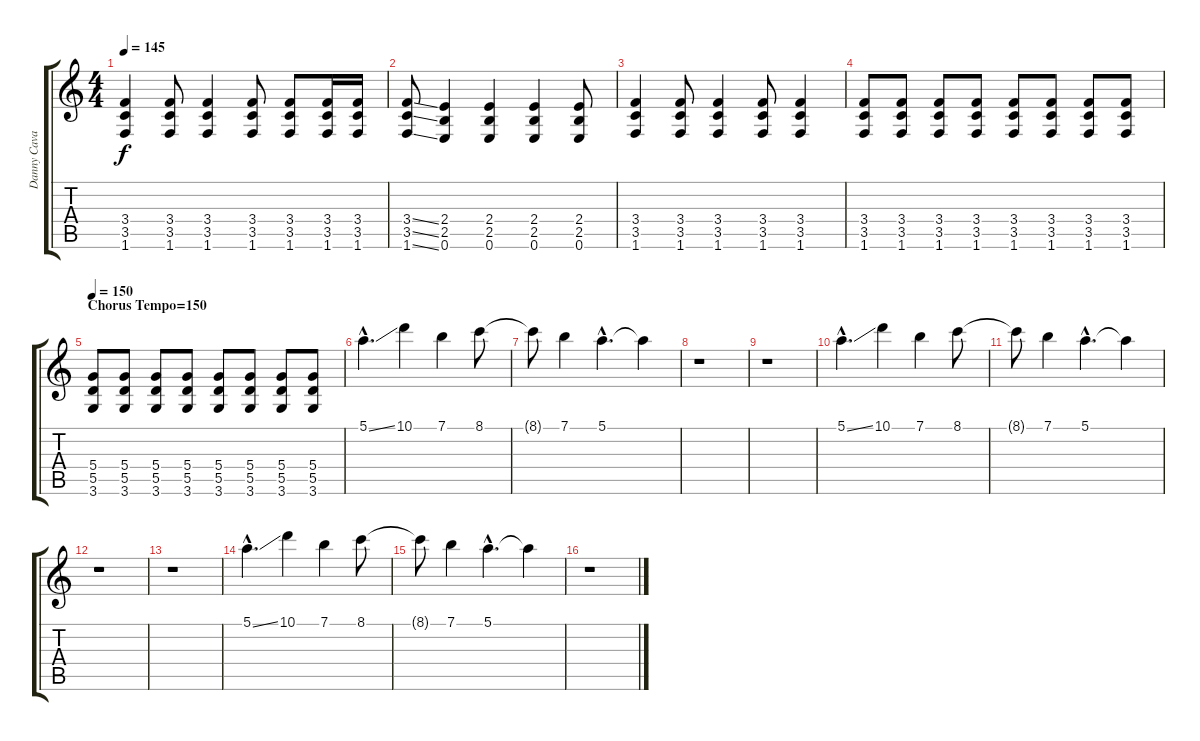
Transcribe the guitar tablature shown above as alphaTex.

\track ("Danny Cavanagh (Electric Guitar)" "Danny Cava") {instrument distortionguitar}
\staff {score tabs}
\tuning (E4 B3 G3 D3 A2 E2) {hide}
\ts (4 4)
\tempo 145
\clef g2
\ks c
(3.4 3.5 1.6).4{dy f} (3.4 3.5 1.6).8 (3.4 3.5 1.6).4 (3.4 3.5 1.6).8 (3.4 3.5 1.6).8 (3.4 3.5 1.6).16 (3.4 3.5 1.6).16 |
(3.4{ss} 3.5{ss} 1.6{ss}).8 (2.4 2.5 0.6).4 (2.4 2.5 0.6).4 (2.4 2.5 0.6).4 (2.4 2.5 0.6).8 |
(3.4 3.5 1.6).4 (3.4 3.5 1.6).8 (3.4 3.5 1.6).4 (3.4 3.5 1.6).8 (3.4 3.5 1.6).4 |
(3.4 3.5 1.6).8 (3.4 3.5 1.6).8 (3.4 3.5 1.6).8 (3.4 3.5 1.6).8 (3.4 3.5 1.6).8 (3.4 3.5 1.6).8 (3.4 3.5 1.6).8 (3.4 3.5 1.6).8 |
\section ("" "Chorus Tempo=150")
\tempo 150
(5.4 5.5 3.6).8 (5.4 5.5 3.6).8 (5.4 5.5 3.6).8 (5.4 5.5 3.6).8 (5.4 5.5 3.6).8 (5.4 5.5 3.6).8 (5.4 5.5 3.6).8 (5.4 5.5 3.6).8 |
5.1{ss hac}.4{d volume 12 instrument distortionguitar} 10.1.4 7.1.4 8.1.8 |
8.1{t}.8 7.1.4 5.1{hac}.4{d} 5.1{t}.4 |
r.1 |
r.1 |
5.1{ss hac}.4{d} 10.1.4 7.1.4 8.1.8 |
8.1{t}.8 7.1.4 5.1{hac}.4{d} 5.1{t}.4 |
r.1 |
r.1 |
5.1{ss hac}.4{d} 10.1.4 7.1.4 8.1.8 |
8.1{t}.8 7.1.4 5.1{hac}.4{d} 5.1{t}.4 |
r.1
